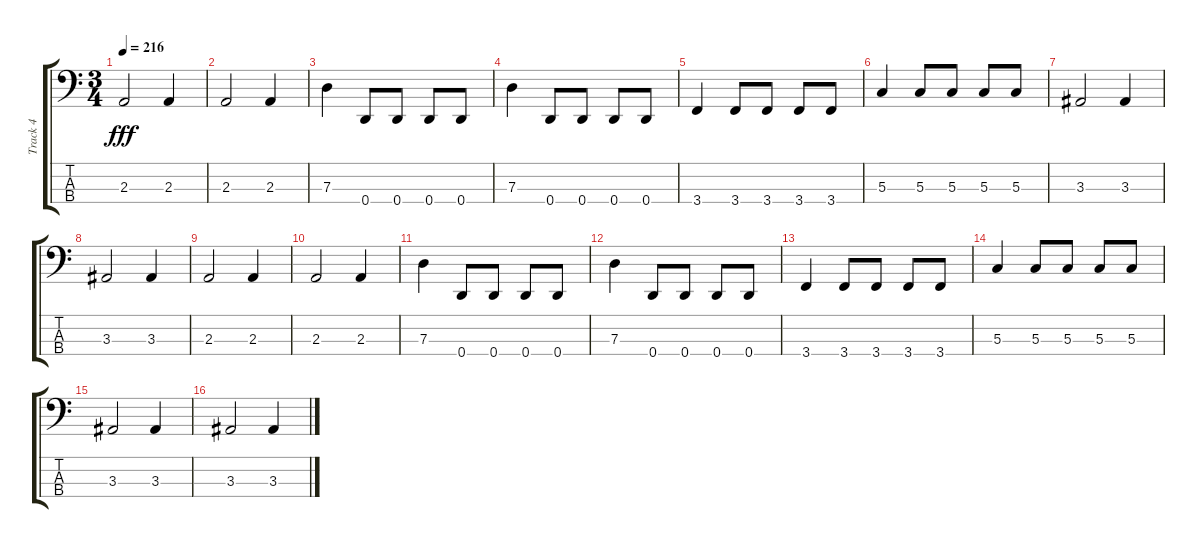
\track ("Track 4" "Track 4") {instrument electricbassfinger}
\staff {score tabs}
\tuning (F2 C2 G1 D1) {hide}
\ts (3 4)
\tempo 216
\clef f4
\ks c
2.3.2{dy fff} 2.3.4 |
2.3.2 2.3.4 |
7.3.4 0.4.8 0.4.8 0.4.8 0.4.8 |
7.3.4 0.4.8 0.4.8 0.4.8 0.4.8 |
3.4.4 3.4.8 3.4.8 3.4.8 3.4.8 |
5.3.4 5.3.8 5.3.8 5.3.8 5.3.8 |
3.3.2 3.3.4 |
3.3.2 3.3.4 |
2.3.2 2.3.4 |
2.3.2 2.3.4 |
7.3.4 0.4.8 0.4.8 0.4.8 0.4.8 |
7.3.4 0.4.8 0.4.8 0.4.8 0.4.8 |
3.4.4 3.4.8 3.4.8 3.4.8 3.4.8 |
5.3.4 5.3.8 5.3.8 5.3.8 5.3.8 |
3.3.2 3.3.4 |
3.3.2 3.3.4
